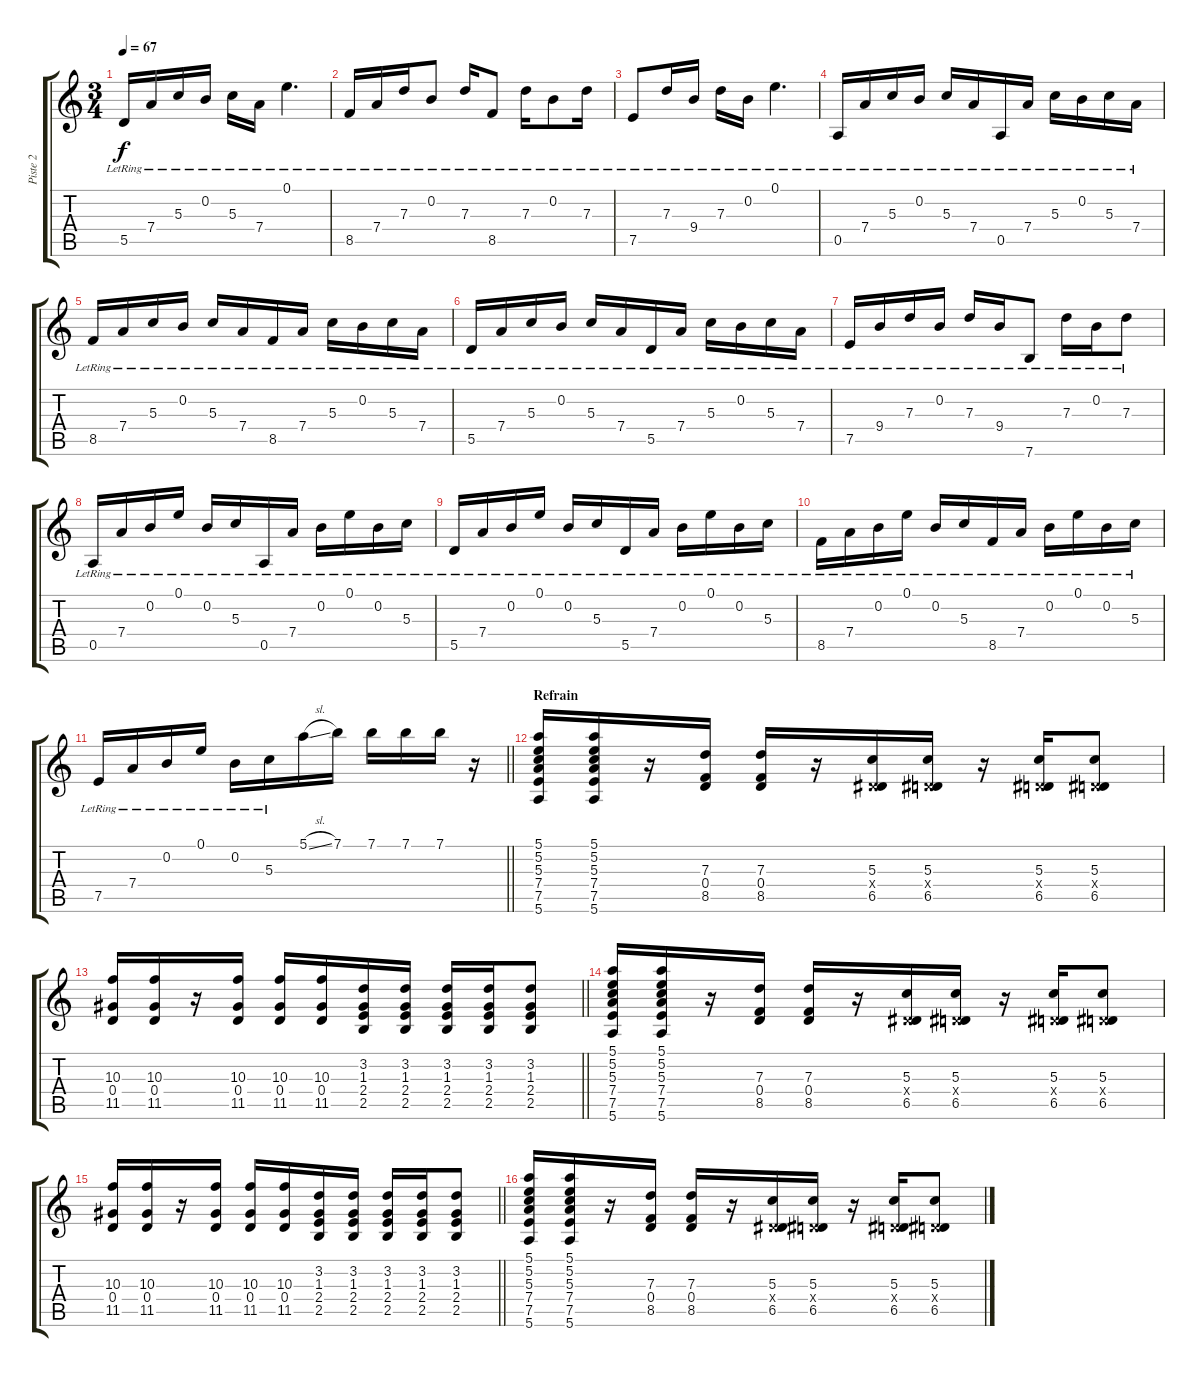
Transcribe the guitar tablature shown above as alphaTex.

\track ("Piste 2" "Piste 2") {instrument acousticguitarsteel}
\staff {score tabs}
\tuning (E4 B3 G3 D3 A2 E2) {hide}
\ts (3 4)
\tempo 67
\clef g2
\ks c
5.5{lr}.16{dy f} 7.4{lr}.16 5.3{lr}.16 0.2{lr}.16 5.3{lr}.16 7.4{lr}.16 0.1{lr}.4{d} |
8.5{lr}.16 7.4{lr}.16 7.3{lr}.16 0.2{lr}.8 7.3{lr}.16 8.5{lr}.8 7.3{lr}.16 0.2{lr}.8 7.3{lr}.16 |
7.5{lr}.8 7.3{lr}.16 9.4{lr}.16 7.3{lr}.16 0.2{lr}.16 0.1{lr}.4{d} |
0.5{lr}.16 7.4{lr}.16 5.3{lr}.16 0.2{lr}.16 5.3{lr}.16 7.4{lr}.16 0.5{lr}.16 7.4{lr}.16 5.3{lr}.16 0.2{lr}.16 5.3{lr}.16 7.4{lr}.16 |
8.5{lr}.16 7.4{lr}.16 5.3{lr}.16 0.2{lr}.16 5.3{lr}.16 7.4{lr}.16 8.5{lr}.16 7.4{lr}.16 5.3{lr}.16 0.2{lr}.16 5.3{lr}.16 7.4{lr}.16 |
5.5{lr}.16 7.4{lr}.16 5.3{lr}.16 0.2{lr}.16 5.3{lr}.16 7.4{lr}.16 5.5{lr}.16 7.4{lr}.16 5.3{lr}.16 0.2{lr}.16 5.3{lr}.16 7.4{lr}.16 |
7.5{lr}.16 9.4{lr}.16 7.3{lr}.16 0.2{lr}.16 7.3{lr}.16 9.4{lr}.16 7.6{lr}.8 7.3{lr}.16 0.2{lr}.16 7.3{lr}.8 |
0.5{lr}.16 7.4{lr}.16 0.2{lr}.16 0.1{lr}.16 0.2{lr}.16 5.3{lr}.16 0.5{lr}.16 7.4{lr}.16 0.2{lr}.16 0.1{lr}.16 0.2{lr}.16 5.3{lr}.16 |
5.5{lr}.16 7.4{lr}.16 0.2{lr}.16 0.1{lr}.16 0.2{lr}.16 5.3{lr}.16 5.5{lr}.16 7.4{lr}.16 0.2{lr}.16 0.1{lr}.16 0.2{lr}.16 5.3{lr}.16 |
8.5{lr}.16 7.4{lr}.16 0.2{lr}.16 0.1{lr}.16 0.2{lr}.16 5.3{lr}.16 8.5{lr}.16 7.4{lr}.16 0.2{lr}.16 0.1{lr}.16 0.2{lr}.16 5.3{lr}.16 |
\barLineRight lightlight
7.5{lr}.16 7.4{lr}.16 0.2{lr}.16 0.1{lr}.16 0.2{lr}.16 5.3{lr}.16 5.1{sl}.16 7.1.16 7.1.16 7.1.16 7.1.16 r.16 |
\section ("" "Refrain")
(5.1 5.2 5.3 7.4 7.5 5.6).16{instrument distortionguitar} (5.1 5.2 5.3 7.4 7.5 5.6).16 r.16 (7.3 0.4 8.5).16 (7.3 0.4 8.5).16 r.16 (5.3 0.4{x} 6.5).16 (5.3 0.4{x} 6.5).16 r.16 (5.3 0.4{x} 6.5).16 (5.3 0.4{x} 6.5).8 |
\barLineRight lightlight
(10.3 0.4 11.5).16 (10.3 0.4 11.5).16 r.16 (10.3 0.4 11.5).16 (10.3 0.4 11.5).16 (10.3 0.4 11.5).16 (3.2 1.3 2.4 2.5).16 (3.2 1.3 2.4 2.5).16 (3.2 1.3 2.4 2.5).16 (3.2 1.3 2.4 2.5).16 (3.2 1.3 2.4 2.5).8 |
(5.1 5.2 5.3 7.4 7.5 5.6).16 (5.1 5.2 5.3 7.4 7.5 5.6).16 r.16 (7.3 0.4 8.5).16 (7.3 0.4 8.5).16 r.16 (5.3 0.4{x} 6.5).16 (5.3 0.4{x} 6.5).16 r.16 (5.3 0.4{x} 6.5).16 (5.3 0.4{x} 6.5).8 |
\barLineRight lightlight
(10.3 0.4 11.5).16 (10.3 0.4 11.5).16 r.16 (10.3 0.4 11.5).16 (10.3 0.4 11.5).16 (10.3 0.4 11.5).16 (3.2 1.3 2.4 2.5).16 (3.2 1.3 2.4 2.5).16 (3.2 1.3 2.4 2.5).16 (3.2 1.3 2.4 2.5).16 (3.2 1.3 2.4 2.5).8 |
(5.1 5.2 5.3 7.4 7.5 5.6).16 (5.1 5.2 5.3 7.4 7.5 5.6).16 r.16 (7.3 0.4 8.5).16 (7.3 0.4 8.5).16 r.16 (5.3 0.4{x} 6.5).16 (5.3 0.4{x} 6.5).16 r.16 (5.3 0.4{x} 6.5).16 (5.3 0.4{x} 6.5).8
